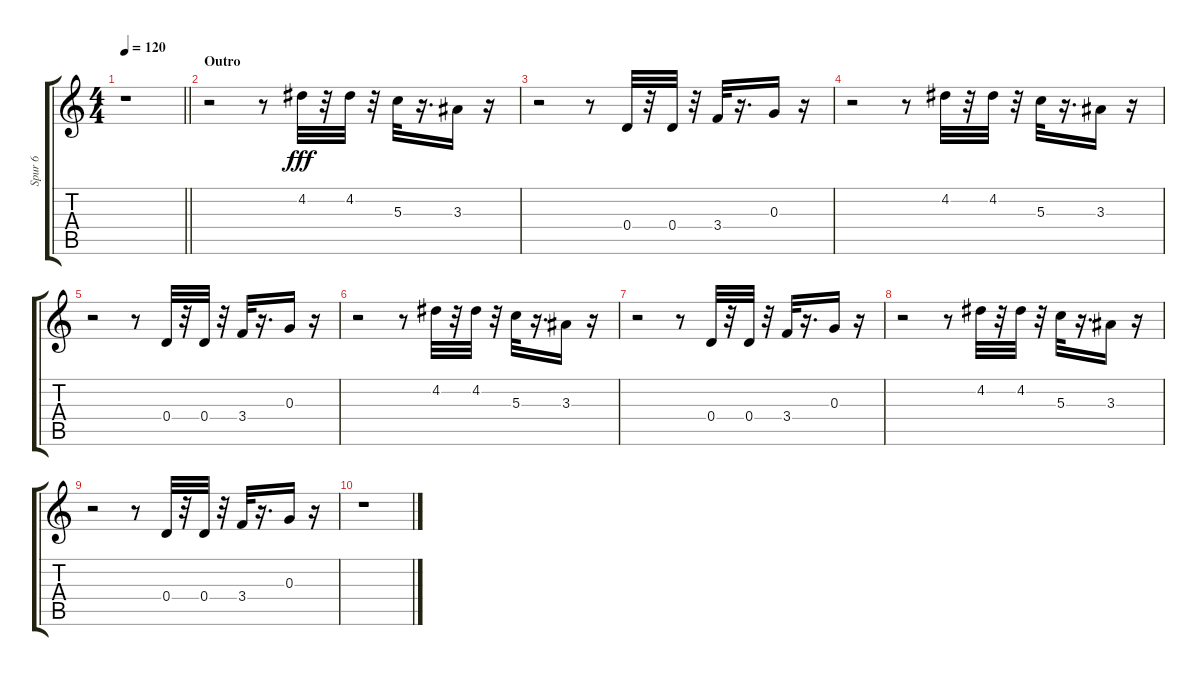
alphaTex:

\track ("Spur 6" "Spur 6") {instrument electricguitarmuted}
\staff {score tabs}
\tuning (E4 B3 G3 D3 A2 E2) {hide}
\ts (4 4)
\tempo 120
\clef g2
\barLineRight lightlight
\ks c
r.1{dy fff} |
\section ("" "Outro")
r.2 r.8 4.2.32 r.32 4.2.32 r.32 5.3.32 r.16{d} 3.3.16 r.16 |
r.2 r.8 0.4.32 r.32 0.4.32 r.32 3.4.32 r.16{d} 0.3.16 r.16 |
r.2 r.8 4.2.32 r.32 4.2.32 r.32 5.3.32 r.16{d} 3.3.16 r.16 |
r.2 r.8 0.4.32 r.32 0.4.32 r.32 3.4.32 r.16{d} 0.3.16 r.16 |
r.2 r.8 4.2.32 r.32 4.2.32 r.32 5.3.32 r.16{d} 3.3.16 r.16 |
r.2 r.8 0.4.32 r.32 0.4.32 r.32 3.4.32 r.16{d} 0.3.16 r.16 |
r.2 r.8 4.2.32 r.32 4.2.32 r.32 5.3.32 r.16{d} 3.3.16 r.16 |
r.2 r.8 0.4.32 r.32 0.4.32 r.32 3.4.32 r.16{d} 0.3.16 r.16 |
r.1
